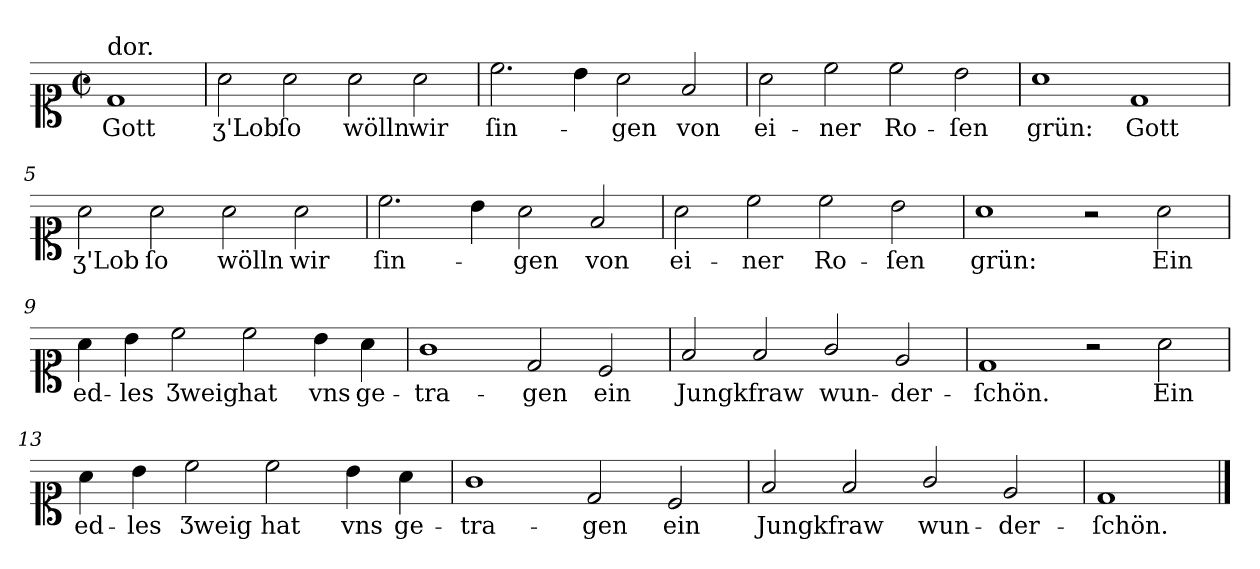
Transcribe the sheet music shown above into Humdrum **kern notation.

**kern	**text
*part1	*part1
*staff1	*staff1
*clefC1	*
*k[]	*
*D:dor	*
*M4/2	*
*met(c|)	*
=	=
!LO:TX:a:t=dor.	!
1d	Gott
=1	=1
2a	ʒ'Lob
2a	ſo
2a	wölln
2a	wir
=2	=2
2.cc	ſin-
4b	.
2a	-gen
2f	von
=3	=3
2a	ei-
2cc	-ner
2cc	Ro-
2b	-ſen
=4	=4
1a	grün:
1d	Gott
=5	=5
2a	ʒ'Lob
2a	ſo
2a	wölln
2a	wir
=6	=6
2.cc	ſin-
4b	.
2a	-gen
2f	von
=7	=7
2a	ei-
2cc	-ner
2cc	Ro-
2b	-ſen
=8	=8
1a	grün:
2r	.
2a	Ein
=9	=9
4a	ed-
4b	-les
2cc	Ʒweig
2cc	hat
4b	vns
4a	ge-
=10	=10
1g	-tra-
2d	-gen
2c	ein
=11	=11
2f	Jungkfraw
2f	.
2g/	wun-
2e	-der-
=12	=12
1d	-ſchön.
2r	.
2a	Ein
=13	=13
4a	ed-
4b	-les
2cc	Ʒweig
2cc	hat
4b	vns
4a	ge-
=14	=14
1g	-tra-
2d	-gen
2c	ein
=15	=15
2f	Jungkfraw
2f	.
2g/	wun-
2e	-der-
=16	=16
1d	-ſchön.
==	==
*-	*-
